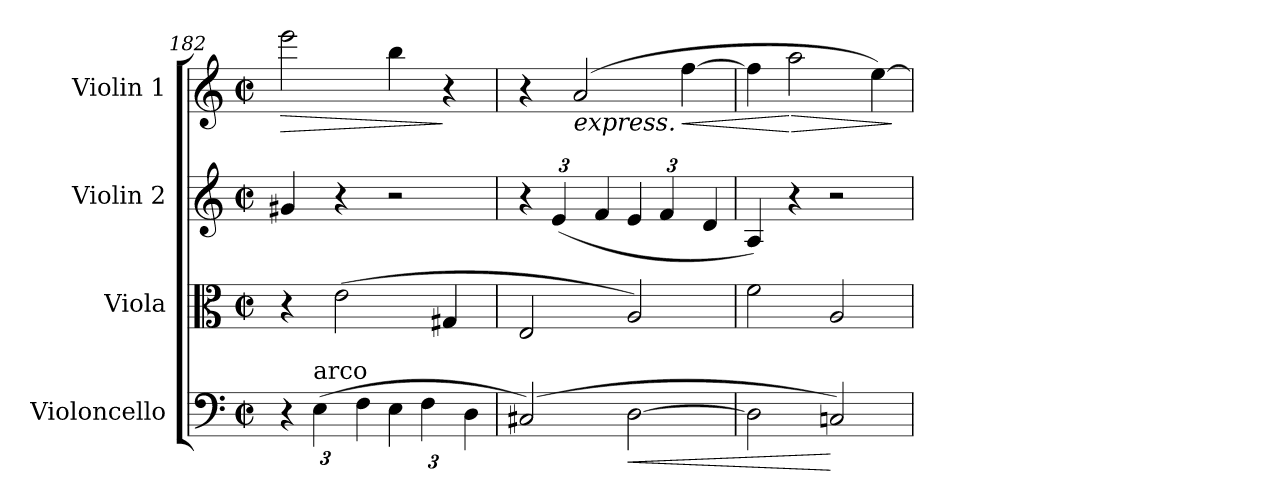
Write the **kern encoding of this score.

**kern	**dynam	**kern	**kern	**kern	**dynam
*part4	*part4	*part3	*part2	*part1	*part1
*staff4	*staff4	*staff3	*staff2	*staff1	*staff1
*I"Violoncello	*	*I"Viola	*I"Violin 2	*I"Violin 1	*
*I'Vc	*	*I'Vla	*I'Vln	*I'Vln	*
*clefF4	*	*clefC3	*clefG2	*clefG2	*
*k[]	*	*k[]	*k[]	*k[]	*
*M2/2	*	*M2/2	*M2/2	*M2/2	*
*met(c|)	*	*met(c|)	*met(c|)	*met(c|)	*
*Xbrackettup	*	*	*	*	*
=182	=182	=182	=182	=182	=182
!	!	!	!	!	!LO:HP:b
6r	.	4r	4g#X/	2eee\	>
!LO:TX:a:t=arco	!	!	!	!	!
(6E\	.	.	.	.	.
.	.	(2e\	4r	.	.
6F\	.	.	.	.	.
6E\	.	.	2r	4bb\	.
6F\	.	.	.	.	.
.	.	4G#X/	.	4r	]
6D\	.	.	.	.	.
!!LO:LB:g=z
=183	=183	=183	=183	=183	=183
*	*	*	*Xbrackettup	*	*
(2C#X/)	.	2E/	6r	4r	.
.	.	.	(6e/	.	.
!	!	!	!	!LO:TX:b:i:t=express.	!
.	.	.	.	(2a/	.
.	.	.	6f/	.	.
!	!LO:HP:b	!	!	!	!
[2D\	<	2A/)	6e/	.	.
.	.	.	6f/	.	.
!	!	!	!	!	!LO:HP:b
.	.	.	.	[4ff\	<
.	.	.	6d/	.	.
=184	=184	=184	=184	=184	=184
2D\]	.	2f\	4A/)	4ff\]	.
!	!	!	!	!	!LO:HP:n=1:b
.	.	.	4r	2aa\	[ >
2Cn/)	[	2A/	2r	.	.
.	.	.	.	[4ee\)	.
.	.	.	.	.	]
=	=	=	=	=	=
*-	*-	*-	*-	*-	*-
